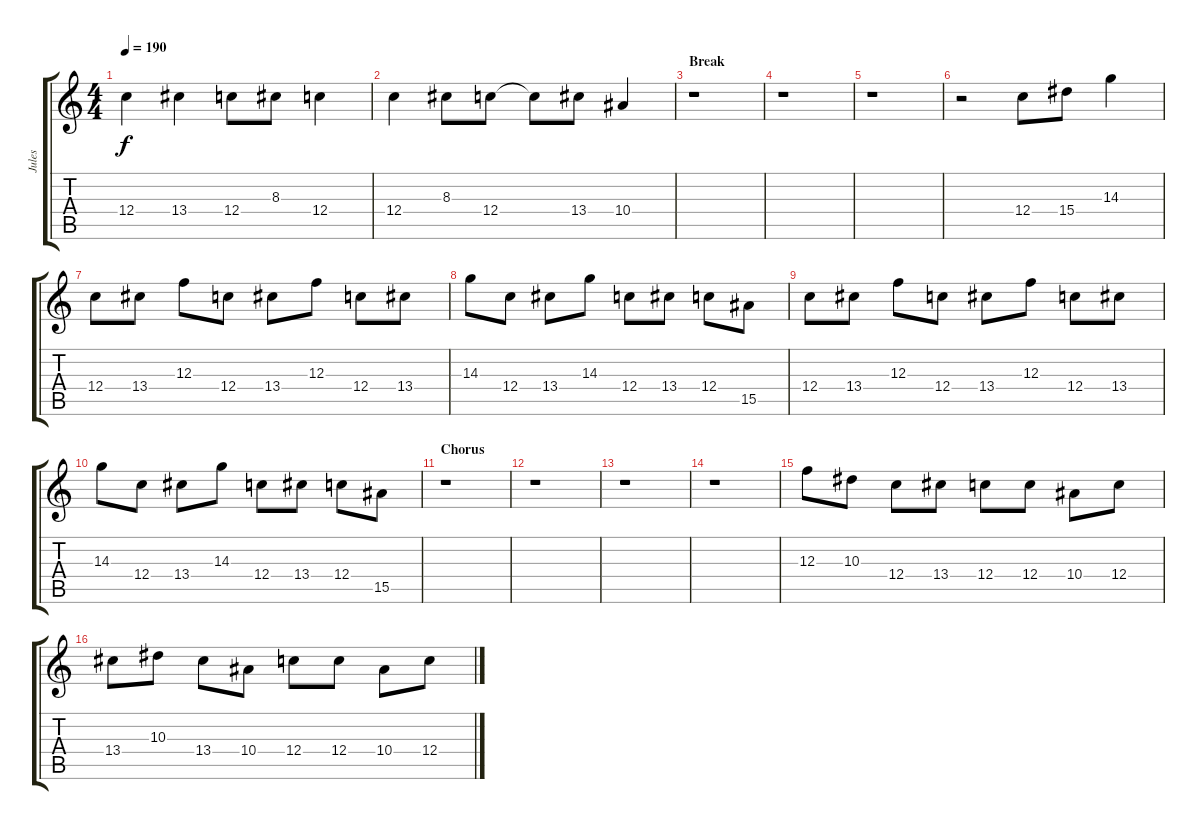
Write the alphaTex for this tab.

\track ("Jules" "Jules") {instrument overdrivenguitar}
\staff {score tabs}
\tuning (D4 A3 F3 C3 G2 C2) {hide}
\ts (4 4)
\tempo 190
\clef g2
\ks aminor
12.4.4{dy f} 13.4.4 12.4.8 8.3.8 12.4.4 |
12.4.4 8.3.8 12.4.8 12.4{t}.8 13.4.8 10.4.4 |
\section ("" "Break")
r.1 |
r.1 |
r.1 |
r.2 12.4.8 15.4.8 14.3.4 |
12.4.8 13.4.8 12.3.8 12.4.8 13.4.8 12.3.8 12.4.8 13.4.8 |
14.3.8 12.4.8 13.4.8 14.3.8 12.4.8 13.4.8 12.4.8 15.5.8 |
12.4.8 13.4.8 12.3.8 12.4.8 13.4.8 12.3.8 12.4.8 13.4.8 |
14.3.8 12.4.8 13.4.8 14.3.8 12.4.8 13.4.8 12.4.8 15.5.8 |
\section ("" "Chorus")
r.1 |
r.1 |
r.1 |
r.1 |
12.3.8 10.3.8 12.4.8 13.4.8 12.4.8 12.4.8 10.4.8 12.4.8 |
13.4.8 10.3.8 13.4.8 10.4.8 12.4.8 12.4.8 10.4.8 12.4.8
